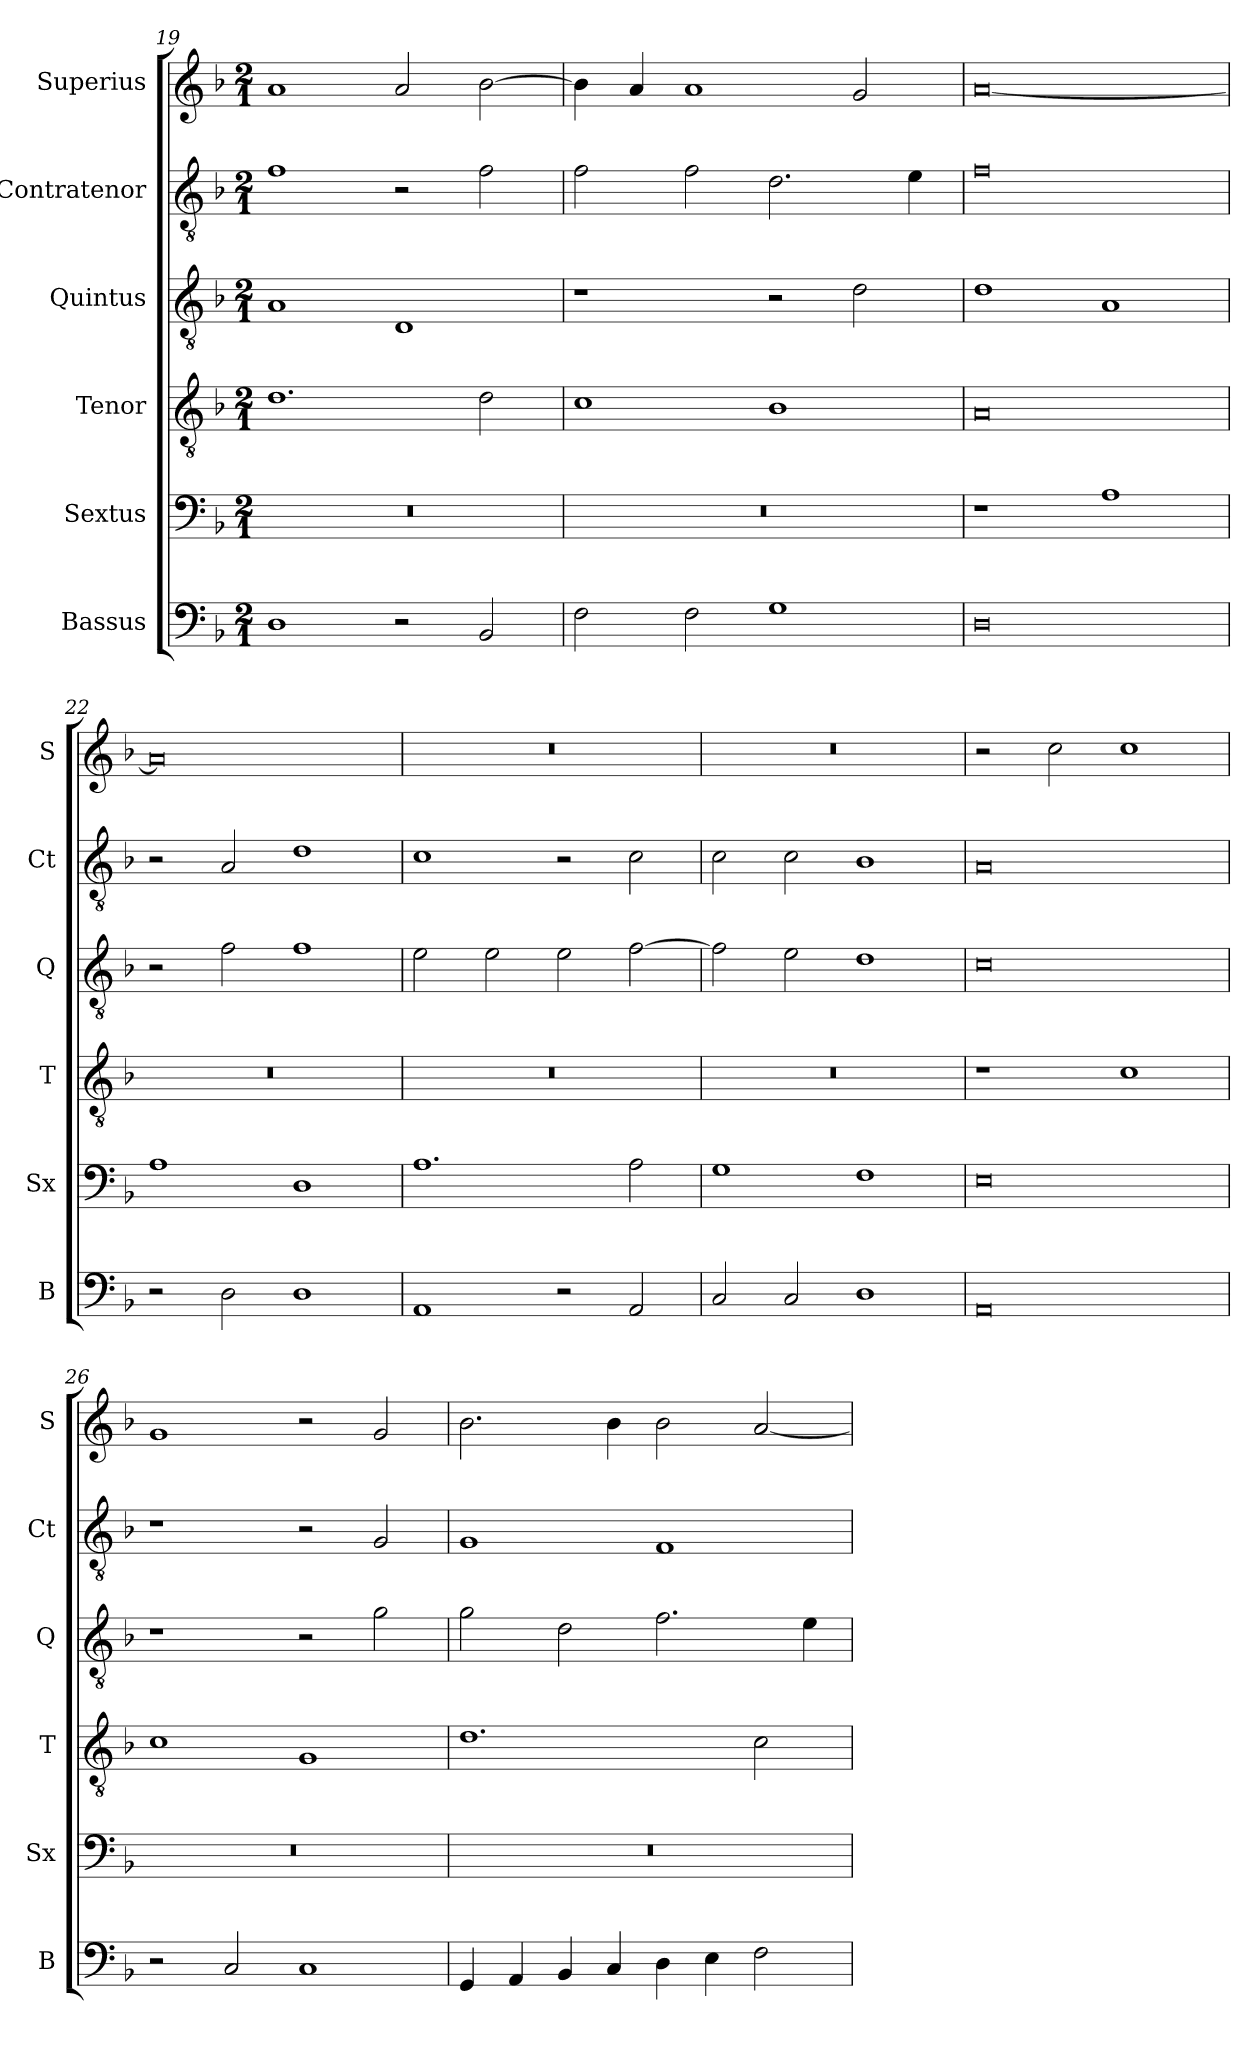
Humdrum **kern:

**kern	**kern	**kern	**kern	**kern	**kern
*part6	*part5	*part4	*part3	*part2	*part1
*staff6	*staff5	*staff4	*staff3	*staff2	*staff1
*I"Bassus	*I"Sextus	*I"Tenor	*I"Quintus	*I"Contratenor	*I"Superius
*I'B	*I'Sx	*I'T	*I'Q	*I'Ct	*I'S
*clefF4	*clefF4	*clefGv2	*clefGv2	*clefGv2	*clefG2
*k[b-]	*k[b-]	*k[b-]	*k[b-]	*k[b-]	*k[b-]
*M2/1	*M2/1	*M2/1	*M2/1	*M2/1	*M2/1
=19	=19	=19	=19	=19	=19
1D	0r	1.d	1A	1f	1a
2r	.	.	1D	2r	2a/
2BB-/	.	2d\	.	2f\	[2b-\
=20	=20	=20	=20	=20	=20
2F\	0r	1c	1r	2f\	4b-\]
.	.	.	.	.	4a/
2F\	.	.	.	2f\	1a
1G	.	1B-	2r	2.d\	.
.	.	.	2d\	.	2g/
.	.	.	.	4e\	.
=21	=21	=21	=21	=21	=21
0D	1r	0A	1d	0f	[0a
.	1A	.	1A	.	.
=22	=22	=22	=22	=22	=22
2r	1A	0r	2r	2r	0a]
2D\	.	.	2f\	2A/	.
1D	1D	.	1f	1d	.
=23	=23	=23	=23	=23	=23
1AA	1.A	0r	2e\	1c	0r
.	.	.	2e\	.	.
2r	.	.	2e\	2r	.
2AA/	2A\	.	[2f\	2c\	.
=24	=24	=24	=24	=24	=24
2C/	1G	0r	2f\]	2c\	0r
2C/	.	.	2e\	2c\	.
1D	1F	.	1d	1B-	.
=25	=25	=25	=25	=25	=25
0AA	0E	1r	0c	0A	2r
.	.	.	.	.	2cc\
.	.	1c	.	.	1cc
=26	=26	=26	=26	=26	=26
2r	0r	1c	1r	1r	1g
2C/	.	.	.	.	.
1C	.	1G	2r	2r	2r
.	.	.	2g\	2G/	2g/
=27	=27	=27	=27	=27	=27
4GG/	0r	1.d	2g\	1G	2.b-\
4AA/	.	.	.	.	.
4BB-/	.	.	2d\	.	.
4C/	.	.	.	.	4b-\
4D\	.	.	2.f\	1F	2b-\
4E\	.	.	.	.	.
2F\	.	2c\	.	.	[2a/
.	.	.	4e\	.	.
=	=	=	=	=	=
*-	*-	*-	*-	*-	*-
